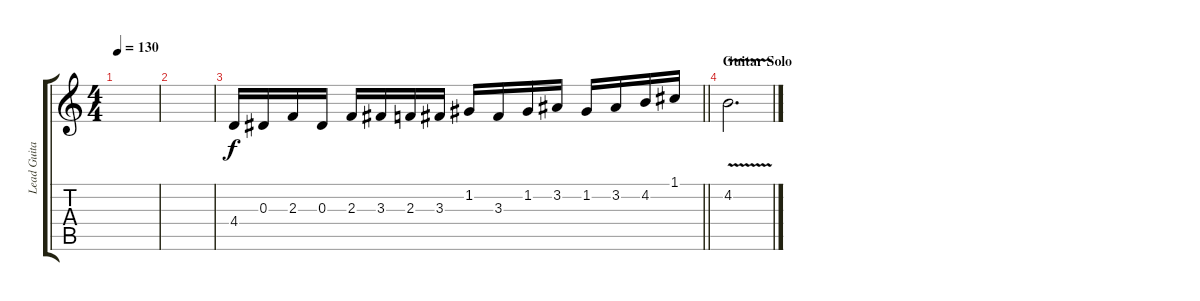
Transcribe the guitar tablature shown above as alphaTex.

\track ("Lead Guitar" "Lead Guita") {instrument distortionguitar}
\staff {score tabs}
\tuning (C4 G3 Eb3 Bb2 F2 C2) {hide}
\ts (4 4)
\tempo 130
\clef g2
\ks c
|
|
\barLineRight lightlight
4.4.16 0.3.16 2.3.16 0.3.16 2.3.16 3.3.16 2.3.16 3.3.16 1.2.16 3.3.16 1.2.16 3.2.16 1.2.16 3.2.16 4.2.16 1.1.16 |
\section ("" "Guitar Solo")
4.2{v}.2{d}
